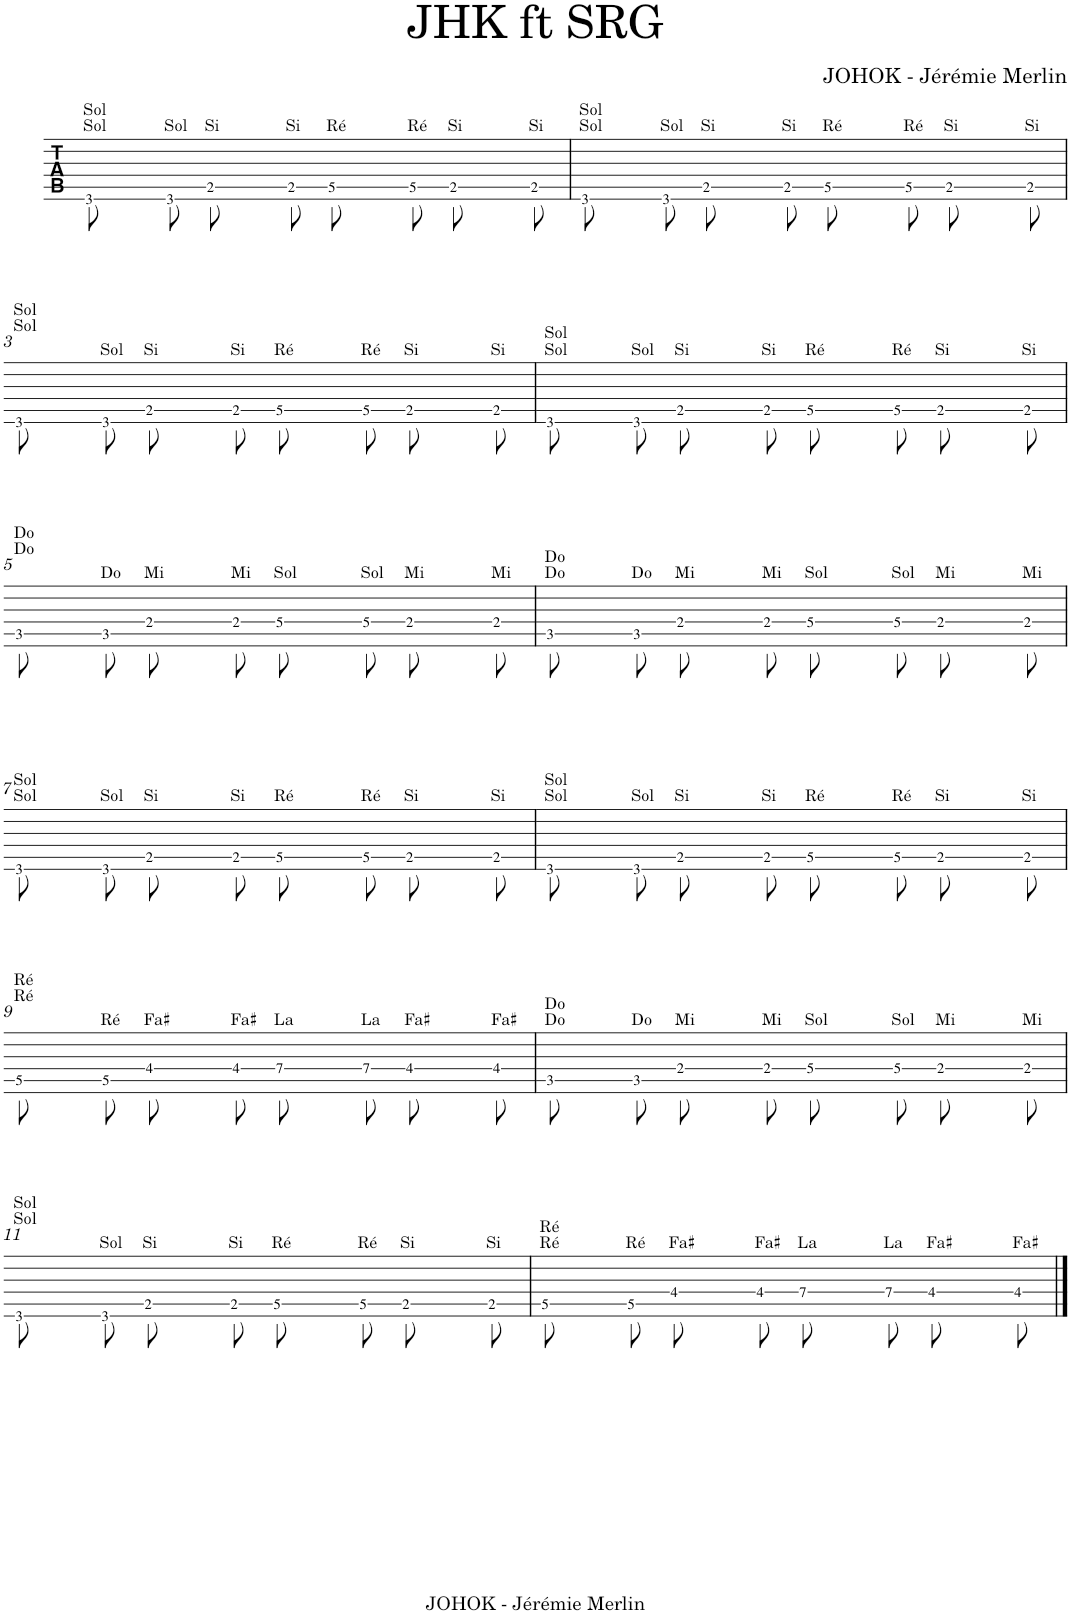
**kern
*part1
*staff1
*I"Guit
*I'Guit
*stria6
*
*k[]
*M12/8
=1
!LO:TX:a:t=Sol
!LO:TX:a:t=Sol
8GG\
8r
!LO:TX:a:t=Sol
8GG\
!LO:TX:a:t=Si
8BB\
8r
!LO:TX:a:t=Si
8BB\
!LO:TX:a:t=Ré
8D\
8r
!LO:TX:a:t=Ré
8D\
!LO:TX:a:t=Si
8BB\
8r
!LO:TX:a:t=Si
8BB\
=2
!LO:TX:a:t=Sol
!LO:TX:a:t=Sol
8GG\
8r
!LO:TX:a:t=Sol
8GG\
!LO:TX:a:t=Si
8BB\
8r
!LO:TX:a:t=Si
8BB\
!LO:TX:a:t=Ré
8D\
8r
!LO:TX:a:t=Ré
8D\
!LO:TX:a:t=Si
8BB\
8r
!LO:TX:a:t=Si
8BB\
!!LO:LB:g=z
=3
!LO:TX:a:t=Sol
!LO:TX:a:t=Sol
8GG\
8r
!LO:TX:a:t=Sol
8GG\
!LO:TX:a:t=Si
8BB\
8r
!LO:TX:a:t=Si
8BB\
!LO:TX:a:t=Ré
8D\
8r
!LO:TX:a:t=Ré
8D\
!LO:TX:a:t=Si
8BB\
8r
!LO:TX:a:t=Si
8BB\
=4
!LO:TX:a:t=Sol
!LO:TX:a:t=Sol
8GG\
8r
!LO:TX:a:t=Sol
8GG\
!LO:TX:a:t=Si
8BB\
8r
!LO:TX:a:t=Si
8BB\
!LO:TX:a:t=Ré
8D\
8r
!LO:TX:a:t=Ré
8D\
!LO:TX:a:t=Si
8BB\
8r
!LO:TX:a:t=Si
8BB\
!!LO:LB:g=z
=5
!LO:TX:a:t=Do
!LO:TX:a:t=Do
8C\
8r
!LO:TX:a:t=Do
8C\
!LO:TX:a:t=Mi
8E\
8r
!LO:TX:a:t=Mi
8E\
!LO:TX:a:t=Sol
8G\
8r
!LO:TX:a:t=Sol
8G\
!LO:TX:a:t=Mi
8E\
8r
!LO:TX:a:t=Mi
8E\
=6
!LO:TX:a:t=Do
!LO:TX:a:t=Do
8C\
8r
!LO:TX:a:t=Do
8C\
!LO:TX:a:t=Mi
8E\
8r
!LO:TX:a:t=Mi
8E\
!LO:TX:a:t=Sol
8G\
8r
!LO:TX:a:t=Sol
8G\
!LO:TX:a:t=Mi
8E\
8r
!LO:TX:a:t=Mi
8E\
!!LO:LB:g=z
=7
!LO:TX:a:t=Sol
!LO:TX:a:t=Sol
8GG\
8r
!LO:TX:a:t=Sol
8GG\
!LO:TX:a:t=Si
8BB\
8r
!LO:TX:a:t=Si
8BB\
!LO:TX:a:t=Ré
8D\
8r
!LO:TX:a:t=Ré
8D\
!LO:TX:a:t=Si
8BB\
8r
!LO:TX:a:t=Si
8BB\
=8
!LO:TX:a:t=Sol
!LO:TX:a:t=Sol
8GG\
8r
!LO:TX:a:t=Sol
8GG\
!LO:TX:a:t=Si
8BB\
8r
!LO:TX:a:t=Si
8BB\
!LO:TX:a:t=Ré
8D\
8r
!LO:TX:a:t=Ré
8D\
!LO:TX:a:t=Si
8BB\
8r
!LO:TX:a:t=Si
8BB\
!!LO:LB:g=z
=9
!LO:TX:a:t=Ré
!LO:TX:a:t=Ré
8D\
8r
!LO:TX:a:t=Ré
8D\
!LO:TX:a:t=Fa♯
8F#\
8r
!LO:TX:a:t=Fa♯
8F#\
!LO:TX:a:t=La
8A\
8r
!LO:TX:a:t=La
8A\
!LO:TX:a:t=Fa♯
8F#\
8r
!LO:TX:a:t=Fa♯
8F#\
=10
!LO:TX:a:t=Do
!LO:TX:a:t=Do
8C\
8r
!LO:TX:a:t=Do
8C\
!LO:TX:a:t=Mi
8E\
8r
!LO:TX:a:t=Mi
8E\
!LO:TX:a:t=Sol
8G\
8r
!LO:TX:a:t=Sol
8G\
!LO:TX:a:t=Mi
8E\
8r
!LO:TX:a:t=Mi
8E\
!!LO:LB:g=z
=11
!LO:TX:a:t=Sol
!LO:TX:a:t=Sol
8GG\
8r
!LO:TX:a:t=Sol
8GG\
!LO:TX:a:t=Si
8BB\
8r
!LO:TX:a:t=Si
8BB\
!LO:TX:a:t=Ré
8D\
8r
!LO:TX:a:t=Ré
8D\
!LO:TX:a:t=Si
8BB\
8r
!LO:TX:a:t=Si
8BB\
=12
!LO:TX:a:t=Ré
!LO:TX:a:t=Ré
8D\
8r
!LO:TX:a:t=Ré
8D\
!LO:TX:a:t=Fa♯
8F#\
8r
!LO:TX:a:t=Fa♯
8F#\
!LO:TX:a:t=La
8A\
8r
!LO:TX:a:t=La
8A\
!LO:TX:a:t=Fa♯
8F#\
8r
!LO:TX:a:t=Fa♯
8F#\
==
*-
